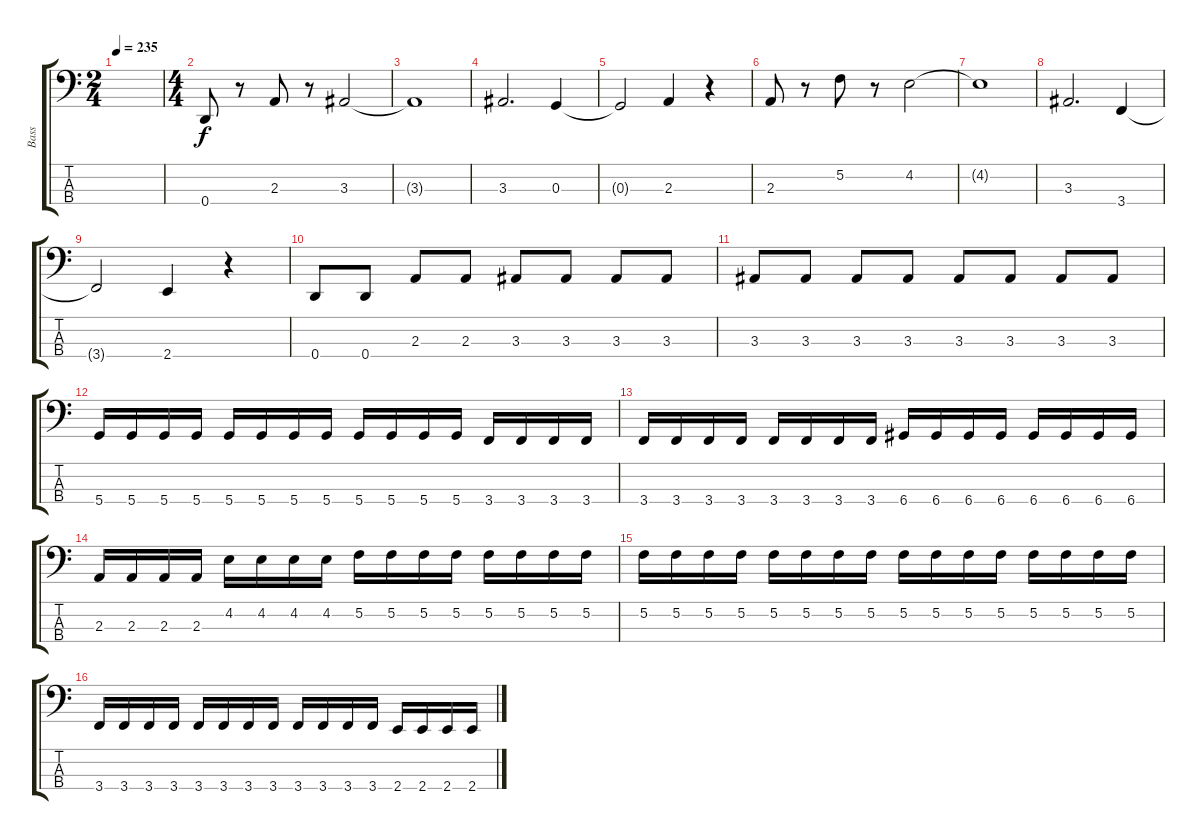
\track ("Bass" "Bass") {instrument electricbassfinger}
\staff {score tabs}
\tuning (F2 C2 G1 D1) {hide}
\ts (2 4)
\tempo 235
\clef f4
\ks c
|
\ts (4 4)
0.4.8 r.8 2.3.8 r.8 3.3.2 |
3.3{t}.1 |
3.3.2{d} 0.3.4 |
0.3{t}.2 2.3.4 r.4 |
2.3.8 r.8 5.2.8 r.8 4.2.2 |
4.2{t}.1 |
3.3.2{d} 3.4.4 |
3.4{t}.2 2.4.4 r.4 |
0.4.8 0.4.8 2.3.8 2.3.8 3.3.8 3.3.8 3.3.8 3.3.8 |
3.3.8 3.3.8 3.3.8 3.3.8 3.3.8 3.3.8 3.3.8 3.3.8 |
5.4.16 5.4.16 5.4.16 5.4.16 5.4.16 5.4.16 5.4.16 5.4.16 5.4.16 5.4.16 5.4.16 5.4.16 3.4.16 3.4.16 3.4.16 3.4.16 |
3.4.16 3.4.16 3.4.16 3.4.16 3.4.16 3.4.16 3.4.16 3.4.16 6.4.16 6.4.16 6.4.16 6.4.16 6.4.16 6.4.16 6.4.16 6.4.16 |
2.3.16 2.3.16 2.3.16 2.3.16 4.2.16 4.2.16 4.2.16 4.2.16 5.2.16 5.2.16 5.2.16 5.2.16 5.2.16 5.2.16 5.2.16 5.2.16 |
5.2.16 5.2.16 5.2.16 5.2.16 5.2.16 5.2.16 5.2.16 5.2.16 5.2.16 5.2.16 5.2.16 5.2.16 5.2.16 5.2.16 5.2.16 5.2.16 |
3.4.16 3.4.16 3.4.16 3.4.16 3.4.16 3.4.16 3.4.16 3.4.16 3.4.16 3.4.16 3.4.16 3.4.16 2.4.16 2.4.16 2.4.16 2.4.16
